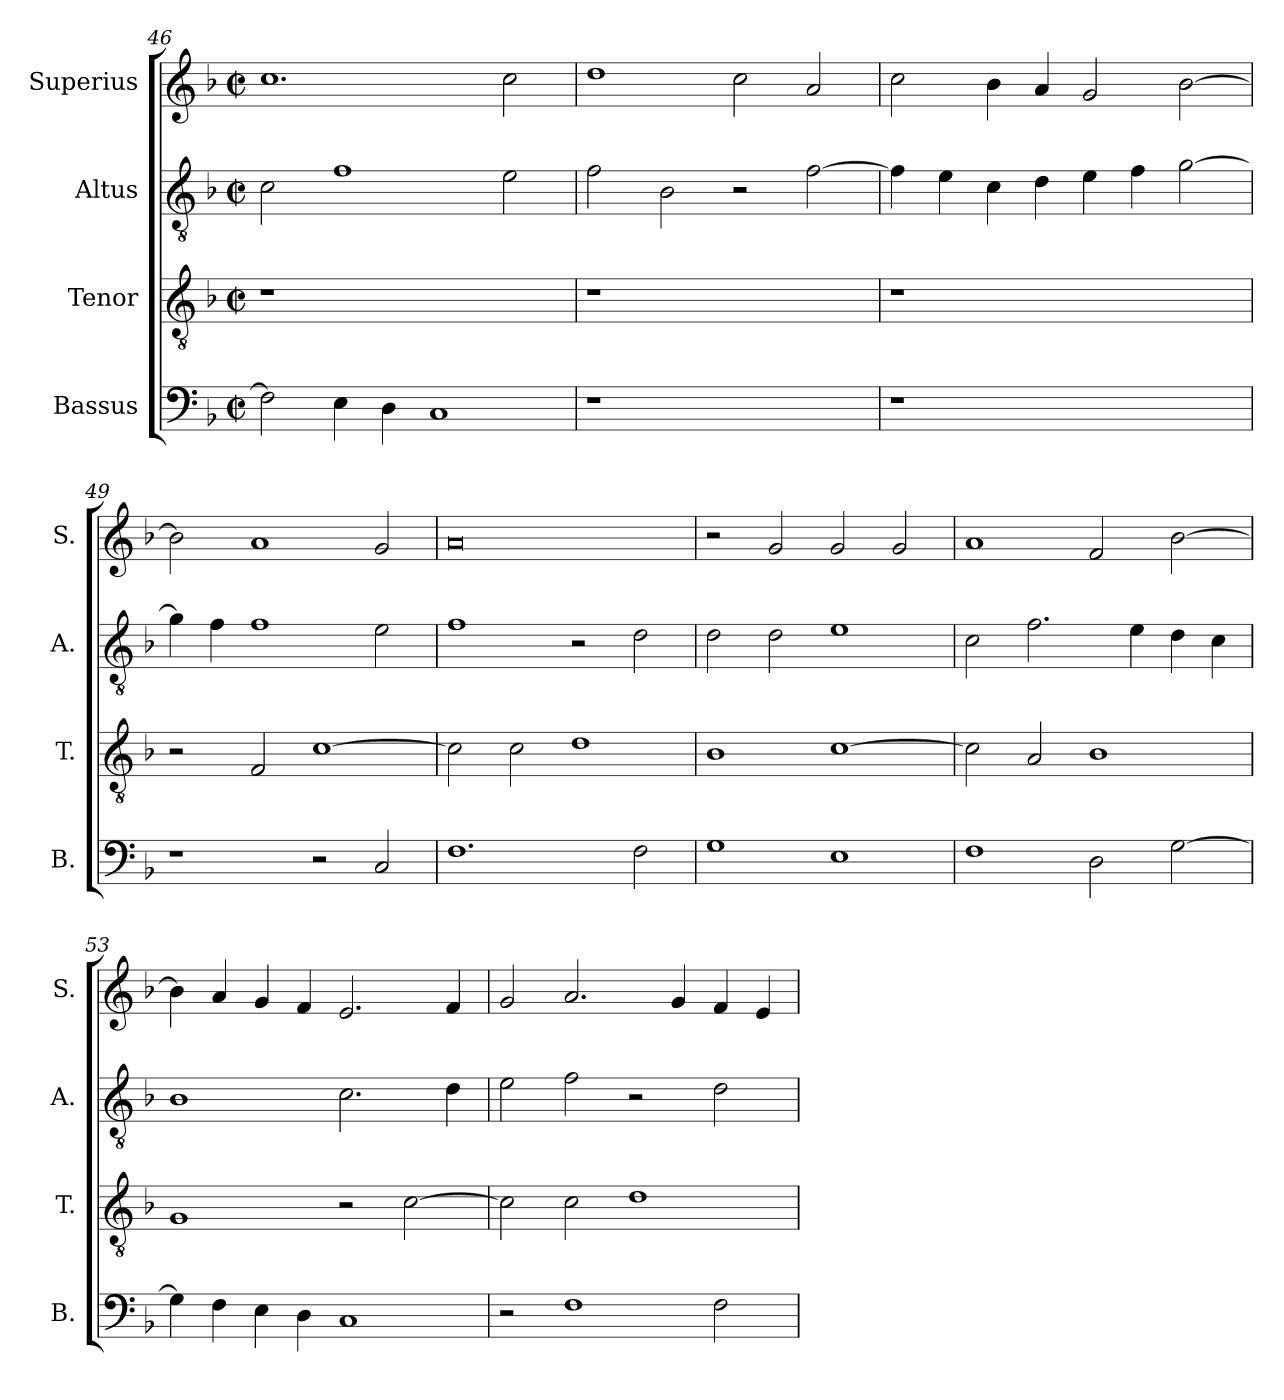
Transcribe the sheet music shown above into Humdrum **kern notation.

**kern	**kern	**kern	**kern
*part4	*part3	*part2	*part1
*staff4	*staff3	*staff2	*staff1
*I"Bassus	*I"Tenor	*I"Altus	*I"Superius
*I'B.	*I'T.	*I'A.	*I'S.
*clefF4	*clefGv2	*clefGv2	*clefG2
*	*ITrd7c12	*ITrd7c12	*
*k[b-]	*k[b-]	*k[b-]	*k[b-]
*F:	*F:	*F:	*F:
*M2/2	*M2/2	*M2/2	*M2/2
*met(c|)	*met(c|)	*met(c|)	*met(c|)
=46	=46	=46	=46
!	!LO:N:vis=1	!	!
2Fi\]	1r	2Ci\	1.cci
4Ei\	.	1Fi	.
4Di\	.	.	.
1Ci	1ryy	.	.
.	.	2Ei\	2cci\
=47	=47	=47	=47
!LO:N:vis=1	!LO:N:vis=1	!	!
1r	1r	2Fi\	1ddi
.	.	2BB-i\	.
1ryy	1ryy	2r	2cci\
.	.	[>2Fi\	2ai/
=48	=48	=48	=48
!LO:N:vis=1	!LO:N:vis=1	!	!
1r	1r	4Fi\]	2cci\
.	.	4Ei\	.
.	.	4Ci\	4b-i\
.	.	4Di\	4ai/
1ryy	1ryy	4Ei\	2gi/
.	.	4Fi\	.
.	.	[>2Gi\	[>2b-i\
=49	=49	=49	=49
1r	2r	4Gi\]	2b-i\]
.	.	4Fi\	.
.	2FFi/	1Fi	1ai
2r	[>1Ci	.	.
2Ci/	.	2Ei\	2gi/
!!LO:PB:g=z
=50	=50	=50	=50
1.Fi	2Ci\]	1Fi	0ai
.	2Ci\	.	.
.	1Di	2r	.
2Fi\	.	2Di\	.
=51	=51	=51	=51
1Gi	1BB-i	2Di\	2r
.	.	2Di\	2gi/
1Ei	[>1Ci	1Ei	2gi/
.	.	.	2gi/
=52	=52	=52	=52
1Fi	2Ci\]	2Ci\	1ai
.	2AAi/	2.Fi\	.
2Di\	1BB-i	.	2fi/
.	.	4Ei\	.
[>2Gi\	.	4Di\	[>2b-i\
.	.	4Ci\	.
=53	=53	=53	=53
4Gi\]	1GGi	1BB-i	4b-i\]
4Fi\	.	.	4ai/
4Ei\	.	.	4gi/
4Di\	.	.	4fi/
1Ci	2r	2.Ci\	2.ei/
.	[>2Ci\	.	.
.	.	4Di\	4fi/
=54	=54	=54	=54
2r	2Ci\]	2Ei\	2gi/
1Fi	2Ci\	2Fi\	2.ai/
.	1Di	2r	.
.	.	.	4gi/
2Fi\	.	2Di\	4fi/
.	.	.	4ei/
=	=	=	=
*-	*-	*-	*-
